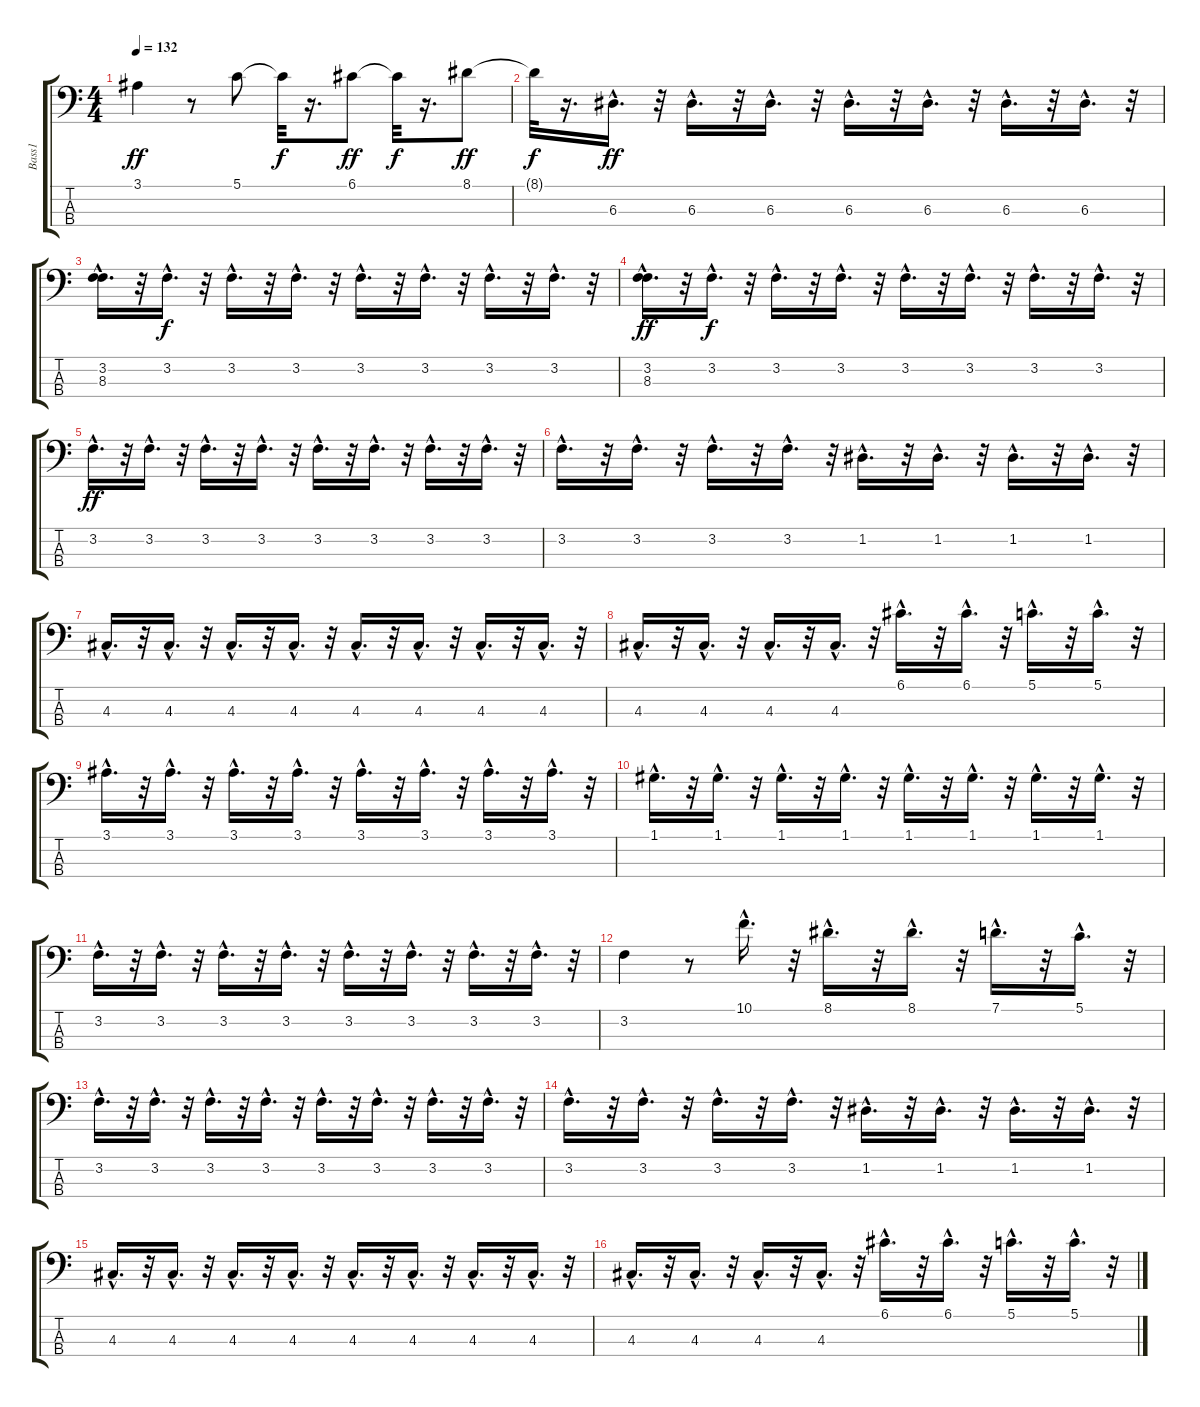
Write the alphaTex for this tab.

\track ("Bass1" "Bass1") {instrument synthbass1}
\staff {score tabs}
\tuning (G2 D2 A1 E1) {hide}
\ts (4 4)
\tempo 132
\clef f4
\ks c
3.1.4{dy ff} r.8 5.1.8 5.1{t}.32{dy f} r.16{d} 6.1.8{dy ff} 6.1{t}.32{dy f} r.16{d} 8.1.8{dy ff} |
8.1{t}.32{dy f} r.16{d} 6.3{hac}.16{d dy ff} r.32 6.3{hac}.16{d} r.32 6.3{hac}.16{d} r.32 6.3{hac}.16{d} r.32 6.3{hac}.16{d} r.32 6.3{hac}.16{d} r.32 6.3{hac}.16{d} r.32 |
(3.2{hac} 8.3{hac}).16{d} r.32 3.2{hac}.16{d dy f} r.32 3.2{hac}.16{d} r.32 3.2{hac}.16{d} r.32 3.2{hac}.16{d} r.32 3.2{hac}.16{d} r.32 3.2{hac}.16{d} r.32 3.2{hac}.16{d} r.32 |
(3.2{hac} 8.3{hac}).16{d dy ff} r.32 3.2{hac}.16{d dy f} r.32 3.2{hac}.16{d} r.32 3.2{hac}.16{d} r.32 3.2{hac}.16{d} r.32 3.2{hac}.16{d} r.32 3.2{hac}.16{d} r.32 3.2{hac}.16{d} r.32 |
3.2{hac}.16{d dy ff} r.32 3.2{hac}.16{d} r.32 3.2{hac}.16{d} r.32 3.2{hac}.16{d} r.32 3.2{hac}.16{d} r.32 3.2{hac}.16{d} r.32 3.2{hac}.16{d} r.32 3.2{hac}.16{d} r.32 |
3.2{hac}.16{d} r.32 3.2{hac}.16{d} r.32 3.2{hac}.16{d} r.32 3.2{hac}.16{d} r.32 1.2{hac}.16{d} r.32 1.2{hac}.16{d} r.32 1.2{hac}.16{d} r.32 1.2{hac}.16{d} r.32 |
4.3{hac}.16{d} r.32 4.3{hac}.16{d} r.32 4.3{hac}.16{d} r.32 4.3{hac}.16{d} r.32 4.3{hac}.16{d} r.32 4.3{hac}.16{d} r.32 4.3{hac}.16{d} r.32 4.3{hac}.16{d} r.32 |
4.3{hac}.16{d} r.32 4.3{hac}.16{d} r.32 4.3{hac}.16{d} r.32 4.3{hac}.16{d} r.32 6.1{hac}.16{d} r.32 6.1{hac}.16{d} r.32 5.1{hac}.16{d} r.32 5.1{hac}.16{d} r.32 |
3.1{hac}.16{d} r.32 3.1{hac}.16{d} r.32 3.1{hac}.16{d} r.32 3.1{hac}.16{d} r.32 3.1{hac}.16{d} r.32 3.1{hac}.16{d} r.32 3.1{hac}.16{d} r.32 3.1{hac}.16{d} r.32 |
1.1{hac}.16{d} r.32 1.1{hac}.16{d} r.32 1.1{hac}.16{d} r.32 1.1{hac}.16{d} r.32 1.1{hac}.16{d} r.32 1.1{hac}.16{d} r.32 1.1{hac}.16{d} r.32 1.1{hac}.16{d} r.32 |
3.2{hac}.16{d} r.32 3.2{hac}.16{d} r.32 3.2{hac}.16{d} r.32 3.2{hac}.16{d} r.32 3.2{hac}.16{d} r.32 3.2{hac}.16{d} r.32 3.2{hac}.16{d} r.32 3.2{hac}.16{d} r.32 |
3.2.4 r.8 10.1{hac}.16{d} r.32 8.1{hac}.16{d} r.32 8.1{hac}.16{d} r.32 7.1{hac}.16{d} r.32 5.1{hac}.16{d} r.32 |
3.2{hac}.16{d} r.32 3.2{hac}.16{d} r.32 3.2{hac}.16{d} r.32 3.2{hac}.16{d} r.32 3.2{hac}.16{d} r.32 3.2{hac}.16{d} r.32 3.2{hac}.16{d} r.32 3.2{hac}.16{d} r.32 |
3.2{hac}.16{d} r.32 3.2{hac}.16{d} r.32 3.2{hac}.16{d} r.32 3.2{hac}.16{d} r.32 1.2{hac}.16{d} r.32 1.2{hac}.16{d} r.32 1.2{hac}.16{d} r.32 1.2{hac}.16{d} r.32 |
4.3{hac}.16{d} r.32 4.3{hac}.16{d} r.32 4.3{hac}.16{d} r.32 4.3{hac}.16{d} r.32 4.3{hac}.16{d} r.32 4.3{hac}.16{d} r.32 4.3{hac}.16{d} r.32 4.3{hac}.16{d} r.32 |
4.3{hac}.16{d} r.32 4.3{hac}.16{d} r.32 4.3{hac}.16{d} r.32 4.3{hac}.16{d} r.32 6.1{hac}.16{d} r.32 6.1{hac}.16{d} r.32 5.1{hac}.16{d} r.32 5.1{hac}.16{d} r.32
